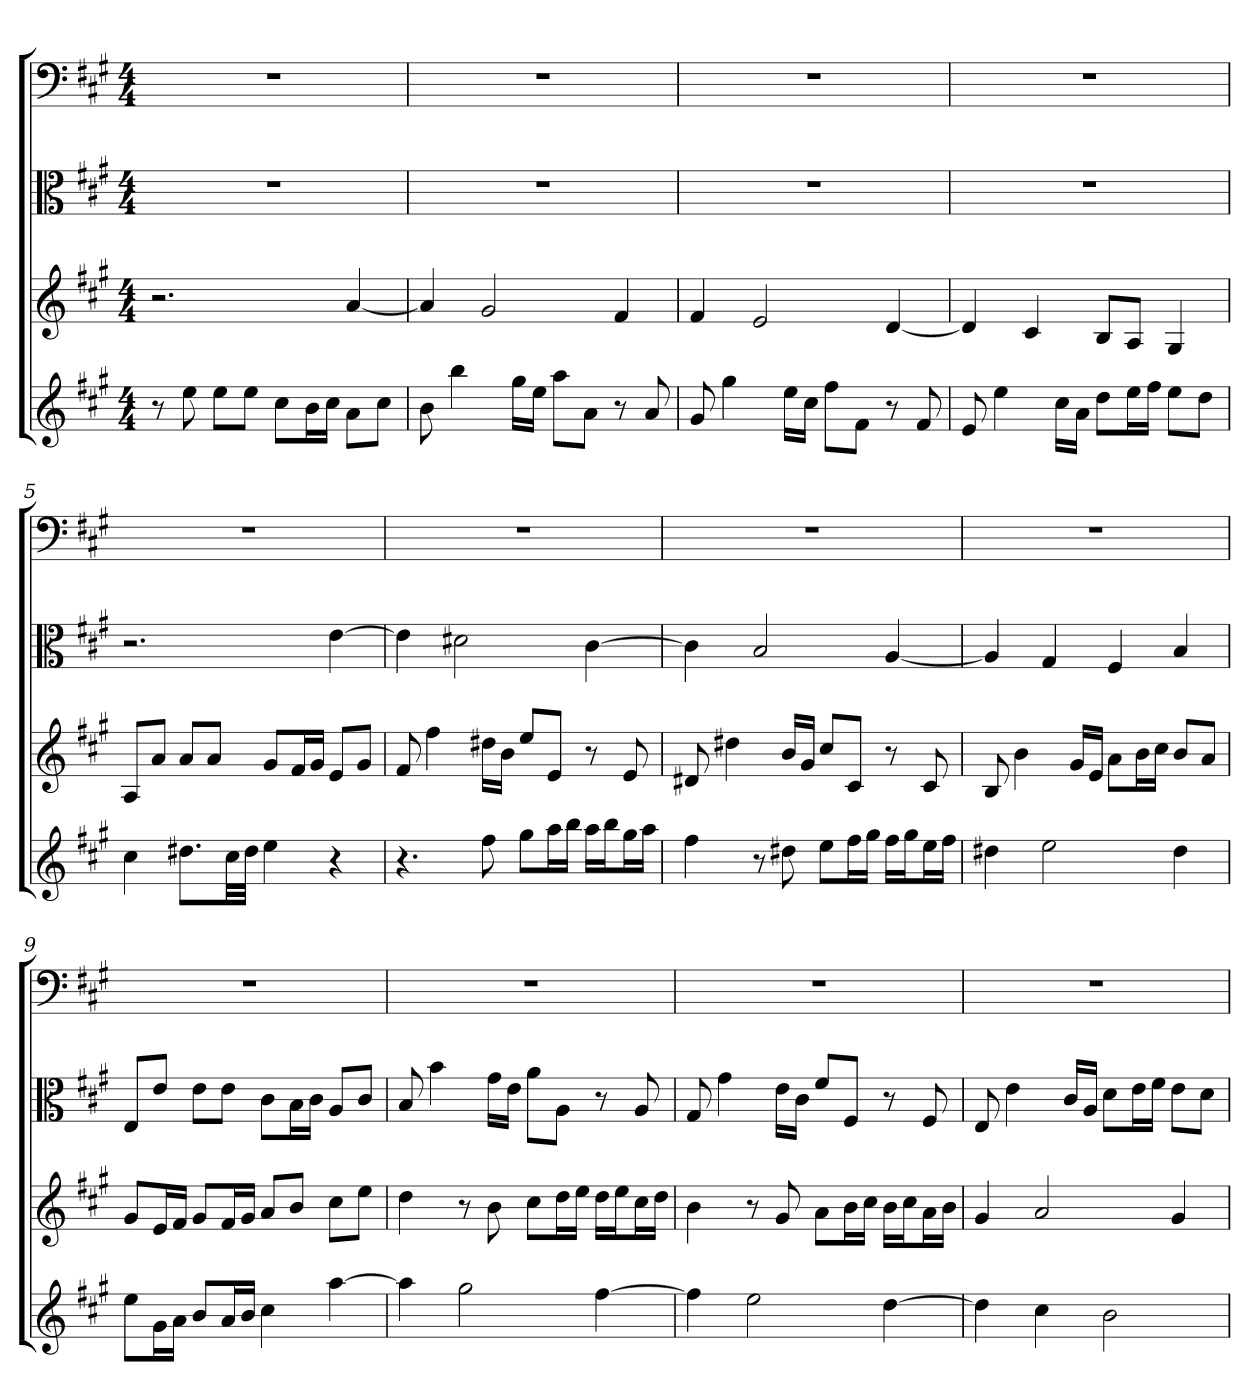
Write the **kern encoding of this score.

**kern	**kern	**kern	**kern
*part4	*part3	*part2	*part1
*staff4	*staff3	*staff2	*staff1
*	*	*clefC3	*clefF4
*k[f#c#g#]	*k[f#c#g#]	*k[f#c#g#]	*k[f#c#g#]
*A:	*A:	*A:	*A:
*M4/4	*M4/4	*M4/4	*M4/4
=1	=1	=1	=1
8r	2.r	1r	1r
8ee	.	.	.
8eeL	.	.	.
8eeJ	.	.	.
8cc#L	.	.	.
16bL	.	.	.
16cc#JJ	.	.	.
8aL	[4a	.	.
8cc#J	.	.	.
=2	=2	=2	=2
8b	4a]	1r	1r
4bb	.	.	.
.	2g#	.	.
16gg#LL	.	.	.
16eeJJ	.	.	.
8aaL	.	.	.
8aJ	.	.	.
8r	4f#	.	.
8a	.	.	.
=3	=3	=3	=3
8g#	4f#	1r	1r
4gg#	.	.	.
.	2e	.	.
16eeLL	.	.	.
16cc#JJ	.	.	.
8ff#L	.	.	.
8f#J	.	.	.
8r	[4d	.	.
8f#	.	.	.
=4	=4	=4	=4
8e	4d]	1r	1r
4ee	.	.	.
.	4c#	.	.
16cc#LL	.	.	.
16aJJ	.	.	.
8ddL	8BL	.	.
16eeL	8AJ	.	.
16ff#JJ	.	.	.
8eeL	4G#	.	.
8ddJ	.	.	.
=5	=5	=5	=5
4cc#	8AL	2.r	1r
.	8aJ	.	.
8.dd#XL	8aL	.	.
.	8aJ	.	.
32cc#LL	.	.	.
32dd#JJJ	.	.	.
4ee	8g#L	.	.
.	16f#L	.	.
.	16g#JJ	.	.
4r	8eL	[4e	.
.	8g#J	.	.
=6	=6	=6	=6
4.r	8f#	4e]	1r
.	4ff#	.	.
.	.	2d#X	.
8ff#	16dd#XLL	.	.
.	16bJJ	.	.
8gg#L	8eeL	.	.
16aaL	8eJ	.	.
16bbJJ	.	.	.
16aaLL	8r	[4c#	.
16bbJ	.	.	.
16gg#L	8e	.	.
16aaJJ	.	.	.
=7	=7	=7	=7
4ff#	8d#X	4c#]	1r
.	4dd#X	.	.
8r	.	2B	.
8dd#X	16bLL	.	.
.	16g#JJ	.	.
8eeL	8cc#L	.	.
16ff#L	8c#J	.	.
16gg#JJ	.	.	.
16ff#LL	8r	[4A	.
16gg#J	.	.	.
16eeL	8c#	.	.
16ff#JJ	.	.	.
=8	=8	=8	=8
4dd#X	8B	4A]	1r
.	4b	.	.
2ee	.	4G#	.
.	16g#LL	.	.
.	16eJJ	.	.
.	8aL	4F#	.
.	16bL	.	.
.	16cc#JJ	.	.
4dd#	8bL	4B	.
.	8aJ	.	.
=9	=9	=9	=9
8eeL	8g#L	8E/L	1r
16g#L	16eL	8e/J	.
16aJJ	16f#JJ	.	.
8bL	8g#L	8e\L	.
16aL	16f#L	8e\J	.
16bJJ	16g#JJ	.	.
4cc#	8aL	8c#\L	.
.	8bJ	16B\L	.
.	.	16c#\JJ	.
[4aa	8cc#L	8A/L	.
.	8eeJ	8c#/J	.
=10	=10	=10	=10
4aa]	4dd	8B	1r
.	.	4b	.
2gg#	8r	.	.
.	8b	16g#\LL	.
.	.	16e\JJ	.
.	8cc#L	8a\L	.
.	16ddL	8A\J	.
.	16eeJJ	.	.
[4ff#	16ddLL	8r	.
.	16eeJ	.	.
.	16cc#L	8A	.
.	16ddJJ	.	.
=11	=11	=11	=11
4ff#]	4b	8G#	1r
.	.	4g#	.
2ee	8r	.	.
.	8g#	16e\LL	.
.	.	16c#\JJ	.
.	8aL	8f#/L	.
.	16bL	8F#/J	.
.	16cc#JJ	.	.
[4dd	16bLL	8r	.
.	16cc#J	.	.
.	16aL	8F#	.
.	16bJJ	.	.
=12	=12	=12	=12
4dd]	4g#	8E	1r
.	.	4e	.
4cc#	2a	.	.
.	.	16c#/LL	.
.	.	16A/JJ	.
2b	.	8d\L	.
.	.	16e\L	.
.	.	16f#\JJ	.
.	4g#	8e\L	.
.	.	8d\J	.
=	=	=	=
*-	*-	*-	*-
